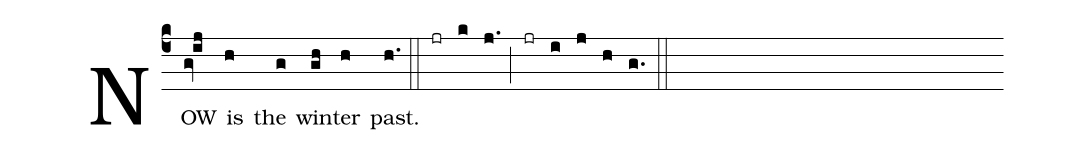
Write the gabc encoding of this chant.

%%
(c4) NOW(gv!ij) is(h) the(g) win(gh)ter(h) past.(h.) (::) (jr) (k) (j.) (;) (jr) (i) (j) (h) (g.) (::)

% http://www.literature.at/viewer.alo?objid=1141&viewmode=fullscreen&scale=2&rotate=&page=741
